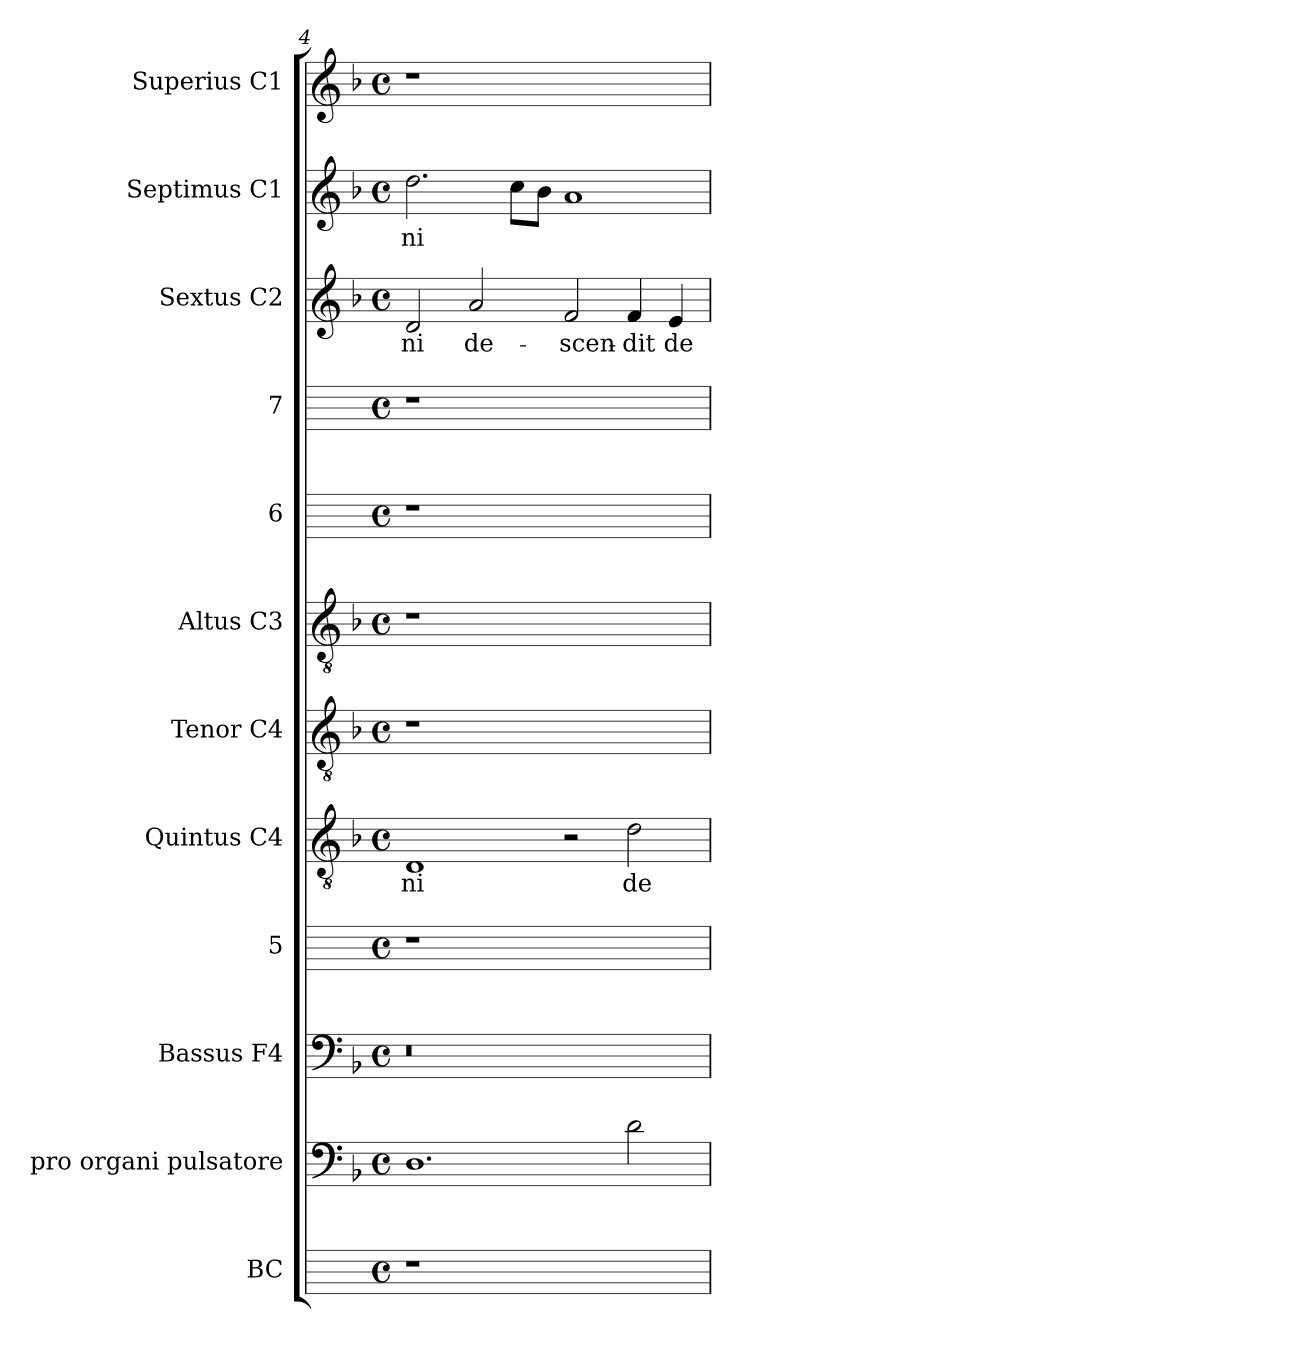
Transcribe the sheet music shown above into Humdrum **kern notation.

**kern	**kern	**kern	**kern	**kern	**text	**kern	**kern	**kern	**kern	**kern	**text	**kern	**text	**kern
*part12	*part11	*part10	*part9	*part8	*part8	*part7	*part6	*part5	*part4	*part3	*part3	*part2	*part2	*part1
*staff12	*staff11	*staff10	*staff9	*staff8	*staff8	*staff7	*staff6	*staff5	*staff4	*staff3	*staff3	*staff2	*staff2	*staff1
*I"BC	*I"pro organi  pulsatore	*I"Bassus  F4	*I"5	*I"Quintus  C4	*	*I"Tenor  C4	*I"Altus  C3	*I"6	*I"7	*I"Sextus  C2	*	*I"Septimus  C1	*	*I"Superius  C1
*I'BC	*	*I'B	*	*	*	*I'T	*I'A	*	*	*	*	*	*	*I'S
*	*clefF4	*clefF4	*	*clefGv2	*	*clefGv2	*clefGv2	*	*	*clefG2	*	*clefG2	*	*clefG2
*k[]	*k[b-]	*k[b-]	*k[]	*k[b-]	*	*k[b-]	*k[b-]	*k[]	*k[]	*k[b-]	*	*k[b-]	*	*k[b-]
*C:	*F:	*F:	*C:	*F:	*	*F:	*F:	*C:	*C:	*F:	*	*F:	*	*F:
*M4/4	*M4/4	*M4/4	*M4/4	*M4/4	*	*M4/4	*M4/4	*M4/4	*M4/4	*M4/4	*	*M4/4	*	*M4/4
*met(c)	*met(c)	*met(c)	*met(c)	*met(c)	*	*met(c)	*met(c)	*met(c)	*met(c)	*met(c)	*	*met(c)	*	*met(c)
=4	=4	=4	=4	=4	=4	=4	=4	=4	=4	=4	=4	=4	=4	=4
!	!	!	!	!	!LO:LY:b:cj	!	!	!	!	!	!LO:LY:b:cj	!	!LO:LY:b:cj	!
1r	1.D	0r	1r	1D	-ni	1r	1r	1r	1r	2d/	-ni	2.dd\	-ni	1r
!	!	!	!	!	!	!	!	!	!	!	!LO:LY:b:cj	!	!	!
.	.	.	.	.	.	.	.	.	.	2a/	de-	.	.	.
!	!	!	!	!	!	!	!	!	!	!	!	!	!LO:LY:b:cj	!
.	.	.	.	.	.	.	.	.	.	.	.	8cc\L	.	.
!	!	!	!	!	!	!	!	!	!	!	!	!	!LO:LY:b:cj	!
.	.	.	.	.	.	.	.	.	.	.	.	8b-\J	.	.
!	!	!	!	!	!	!	!	!	!	!	!LO:LY:b:cj	!	!LO:LY:b:cj	!
1ryy	.	.	1ryy	2r	.	1ryy	1ryy	1ryy	1ryy	2f/	-scen-	1a	.	1ryy
!	!	!	!	!	!LO:LY:b:cj	!	!	!	!	!	!LO:LY:b:cj	!	!	!
.	2d\	.	.	2d\	de-	.	.	.	.	4f/	-dit	.	.	.
!	!	!	!	!	!	!	!	!	!	!	!LO:LY:b:cj	!	!	!
.	.	.	.	.	.	.	.	.	.	4e/	de	.	.	.
=	=	=	=	=	=	=	=	=	=	=	=	=	=	=
*-	*-	*-	*-	*-	*-	*-	*-	*-	*-	*-	*-	*-	*-	*-
